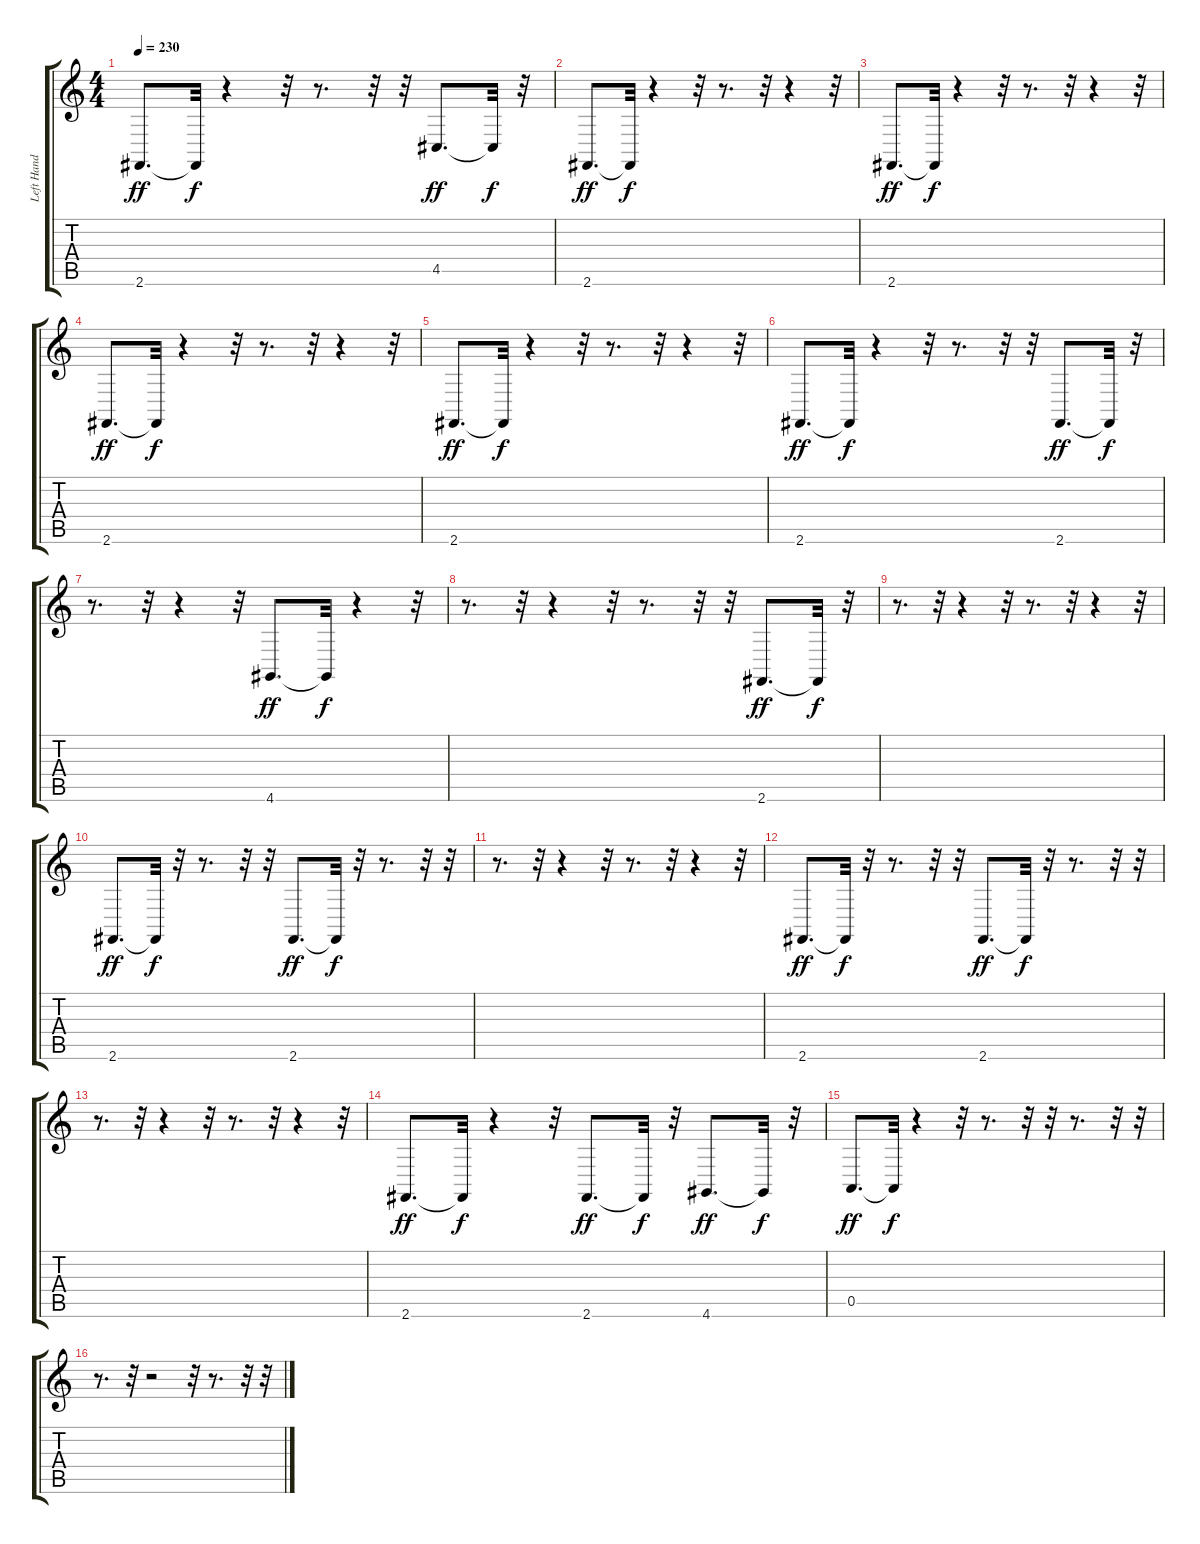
\track ("Left Hand" "Left Hand") {instrument acousticgrandpiano}
\staff {score tabs}
\tuning (E4 B3 G3 D3 A2 E2) {hide}
\ts (4 4)
\tempo 230
\clef g2
\ks c
2.6.8{d dy ff} 2.6{t}.32{dy f} r.4 r.32 r.8{d} r.32 r.32 4.5.8{d dy ff} 4.5{t}.32{dy f} r.32 |
2.6.8{d dy ff} 2.6{t}.32{dy f} r.4 r.32 r.8{d} r.32 r.4 r.32 |
2.6.8{d dy ff} 2.6{t}.32{dy f} r.4 r.32 r.8{d} r.32 r.4 r.32 |
2.6.8{d dy ff} 2.6{t}.32{dy f} r.4 r.32 r.8{d} r.32 r.4 r.32 |
2.6.8{d dy ff} 2.6{t}.32{dy f} r.4 r.32 r.8{d} r.32 r.4 r.32 |
2.6.8{d dy ff} 2.6{t}.32{dy f} r.4 r.32 r.8{d} r.32 r.32 2.6.8{d dy ff} 2.6{t}.32{dy f} r.32 |
r.8{d} r.32 r.4 r.32 4.6.8{d dy ff} 4.6{t}.32{dy f} r.4 r.32 |
r.8{d} r.32 r.4 r.32 r.8{d} r.32 r.32 2.6.8{d dy ff} 2.6{t}.32{dy f} r.32 |
r.8{d} r.32 r.4 r.32 r.8{d} r.32 r.4 r.32 |
2.6.8{d dy ff} 2.6{t}.32{dy f} r.32 r.8{d} r.32 r.32 2.6.8{d dy ff} 2.6{t}.32{dy f} r.32 r.8{d} r.32 r.32 |
r.8{d} r.32 r.4 r.32 r.8{d} r.32 r.4 r.32 |
2.6.8{d dy ff} 2.6{t}.32{dy f} r.32 r.8{d} r.32 r.32 2.6.8{d dy ff} 2.6{t}.32{dy f} r.32 r.8{d} r.32 r.32 |
r.8{d} r.32 r.4 r.32 r.8{d} r.32 r.4 r.32 |
2.6.8{d dy ff} 2.6{t}.32{dy f} r.4 r.32 2.6.8{d dy ff} 2.6{t}.32{dy f} r.32 4.6.8{d dy ff} 4.6{t}.32{dy f} r.32 |
0.5.8{d dy ff} 0.5{t}.32{dy f} r.4 r.32 r.8{d} r.32 r.32 r.8{d} r.32 r.32 |
r.8{d} r.32 r.2 r.32 r.8{d} r.32 r.32
